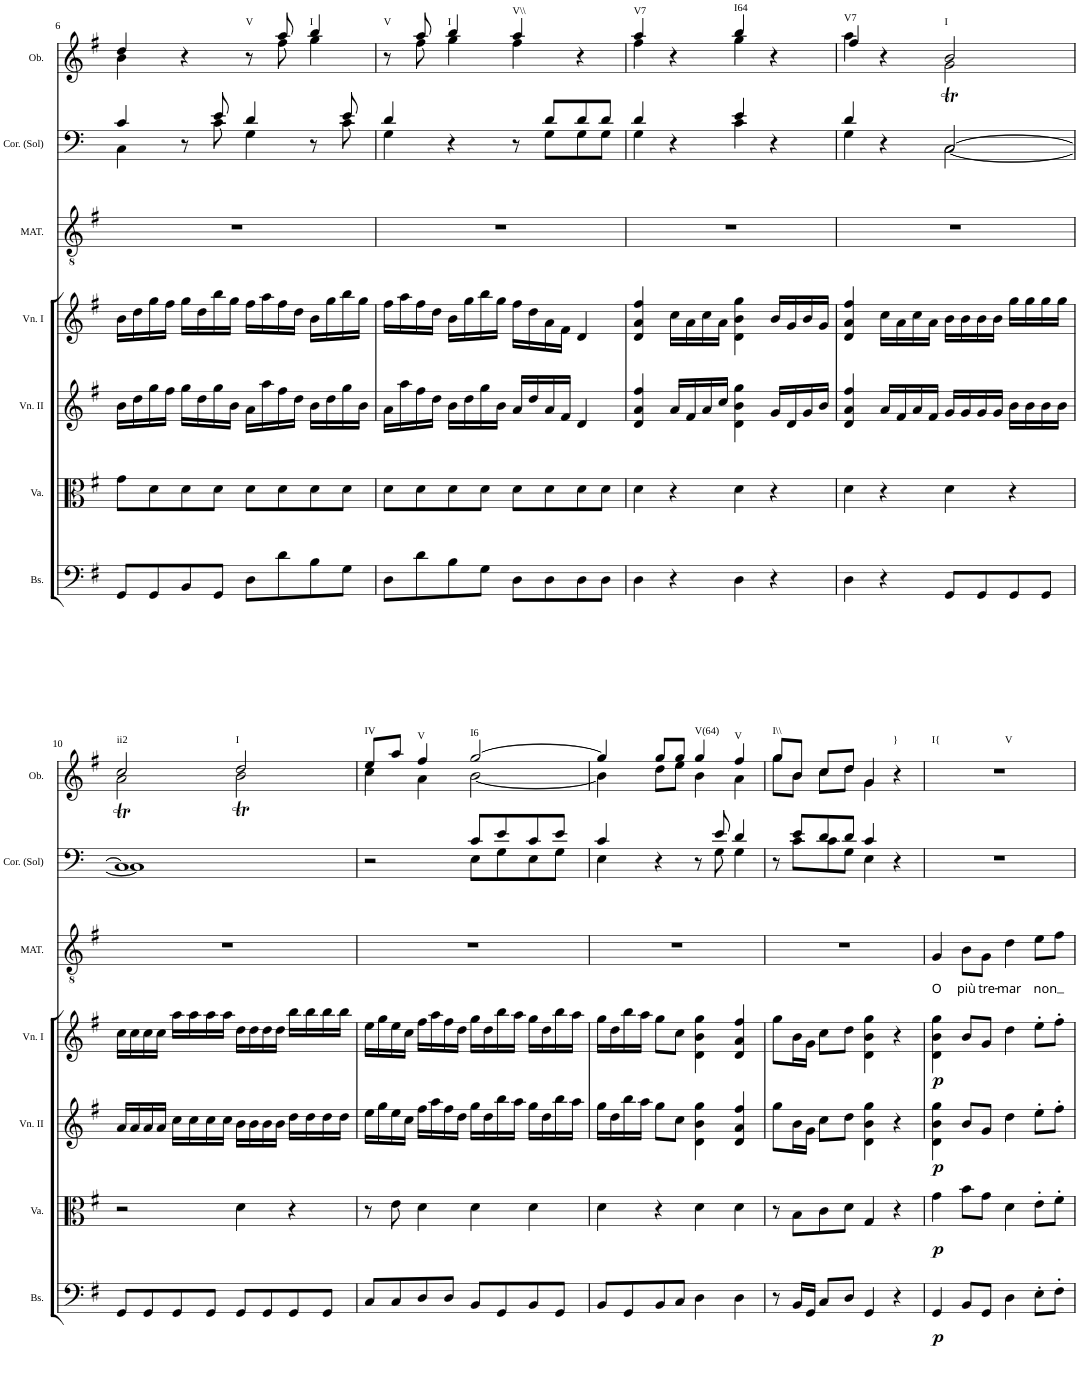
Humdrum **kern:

**kern	**dynam	**kern	**dynam	**kern	**dynam	**kern	**dynam	**kern	**text	**kern	**kern	**harte
*part7	*part7	*part6	*part6	*part5	*part5	*part4	*part4	*part3	*part3	*part2	*part1	*part1
*staff7	*staff7	*staff6	*staff6	*staff5	*staff5	*staff4	*staff4	*staff3	*staff3	*staff2	*staff1	*
*I"Basso	*	*I"Viola	*	*I"Violino II	*	*I"Violino I	*	*I"MATUSIO	*	*I"Corni in Sol	*I"Oboi	*
*I'Bs.	*	*I'Va.	*	*I'Vn. II	*	*I'Vn. I	*	*I'MAT.	*	*I'Cor. (Sol)	*I'Ob.	*
!!LO:PB:g=z
*clefF4	*	*clefC3	*	*clefG2	*	*clefG2	*	*clefGv2	*	*clefF4	*clefG2	*
*	*	*	*	*	*	*	*	*	*	*Trd4c7	*	*
*k[f#]	*	*k[f#]	*	*k[f#]	*	*k[f#]	*	*k[f#]	*	*k[]	*k[f#]	*
*G:	*	*G:	*	*G:	*	*G:	*	*G:	*	*	*G:	*
*M4/4	*	*M4/4	*	*M4/4	*	*M4/4	*	*M4/4	*	*M4/4	*M4/4	*
*met(c)	*	*met(c)	*	*met(c)	*	*met(c)	*	*met(c)	*	*met(c)	*met(c)	*
=6	=6	=6	=6	=6	=6	=6	=6	=6	=6	=6	=6	=6
*	*	*	*	*	*	*	*	*	*	*^	*^	*
8GG/L	.	8g\L	.	16b\LL	.	16b\LL	.	1r	.	4c/	4C\	4dd/	4b\	.
.	.	.	.	16dd\	.	16dd\	.	.	.	.	.	.	.	.
8GG/	.	8d\	.	16gg\	.	16gg\	.	.	.	.	.	.	.	.
.	.	.	.	16ff#\JJ	.	16ff#\JJ	.	.	.	.	.	.	.	.
8BB/	.	8d\	.	16gg\LL	.	16gg\LL	.	.	.	8r	8ryy	4r	4.ryy	.
.	.	.	.	16dd\	.	16dd\	.	.	.	.	.	.	.	.
8GG/J	.	8d\J	.	16gg\	.	16bb\	.	.	.	8e/	8c\	.	.	.
.	.	.	.	16b\JJ	.	16gg\JJ	.	.	.	.	.	.	.	.
!	!	!	!	!	!	!	!	!	!	!	!	!	!	!LO:H:kt=V
8D\L	.	8d\L	.	16a\LL	.	16ff#\LL	.	.	.	4d/	4G\	8r	.	N
.	.	.	.	16aa\	.	16aa\	.	.	.	.	.	.	.	.
8d\	.	8d\	.	16ff#\	.	16ff#\	.	.	.	.	.	8aa/	8ff#\	.
.	.	.	.	16dd\JJ	.	16dd\JJ	.	.	.	.	.	.	.	.
!	!	!	!	!	!	!	!	!	!	!	!	!	!	!LO:H:kt=I
8B\	.	8d\	.	16b\LL	.	16b\LL	.	.	.	8r	8ryy	4bb/	4gg\	N
.	.	.	.	16dd\	.	16gg\	.	.	.	.	.	.	.	.
8G\J	.	8d\J	.	16gg\	.	16bb\	.	.	.	8e/	8c\	.	.	.
.	.	.	.	16b\JJ	.	16gg\JJ	.	.	.	.	.	.	.	.
=7	=7	=7	=7	=7	=7	=7	=7	=7	=7	=7	=7	=7	=7	=7
!	!	!	!	!	!	!	!	!	!	!	!	!	!	!LO:H:kt=V
8D\L	.	8d\L	.	16a\LL	.	16ff#\LL	.	1r	.	4d/	4G\	8r	8ryy	N
.	.	.	.	16aa\	.	16aa\	.	.	.	.	.	.	.	.
8d\	.	8d\	.	16ff#\	.	16ff#\	.	.	.	.	.	8aa/	8ff#\	.
.	.	.	.	16dd\JJ	.	16dd\JJ	.	.	.	.	.	.	.	.
!	!	!	!	!	!	!	!	!	!	!	!	!	!	!LO:H:kt=I
8B\	.	8d\	.	16b\LL	.	16b\LL	.	.	.	4r	4.ryy	4bb/	4gg\	N
.	.	.	.	16dd\	.	16gg\	.	.	.	.	.	.	.	.
8G\J	.	8d\J	.	16gg\	.	16bb\	.	.	.	.	.	.	.	.
.	.	.	.	16b\JJ	.	16gg\JJ	.	.	.	.	.	.	.	.
!	!	!	!	!	!	!	!	!	!	!	!	!	!	!LO:H:kt=V\\
8D\L	.	8d\L	.	16a/LL	.	16ff#\LL	.	.	.	8r	.	4aa/	4ff#\	N
.	.	.	.	16dd/	.	16dd\	.	.	.	.	.	.	.	.
8D\	.	8d\	.	16a/	.	16a\	.	.	.	8d/L	8G\L	.	.	.
.	.	.	.	16f#/JJ	.	16f#\JJ	.	.	.	.	.	.	.	.
8D\	.	8d\	.	4d/	.	4d/	.	.	.	8d/	8G\	4r	4ryy	.
8D\J	.	8d\J	.	.	.	.	.	.	.	8d/J	8G\J	.	.	.
=8	=8	=8	=8	=8	=8	=8	=8	=8	=8	=8	=8	=8	=8	=8
!	!	!	!	!	!	!	!	!	!	!	!	!	!	!LO:H:kt=V7
4D\	.	4d\	.	4d/ 4a/ 4ff#/	.	4d/ 4a/ 4ff#/	.	1r	.	4d/	4G\	4aa/	4ff#\	N
4r	.	4r	.	16a/LL	.	16cc\LL	.	.	.	4r	4ryy	4r	4ryy	.
.	.	.	.	16f#/	.	16a\	.	.	.	.	.	.	.	.
.	.	.	.	16a/	.	16cc\	.	.	.	.	.	.	.	.
.	.	.	.	16cc/JJ	.	16a\JJ	.	.	.	.	.	.	.	.
!	!	!	!	!	!	!	!	!	!	!	!	!	!	!LO:H:kt=I64
4D\	.	4d\	.	4d\ 4b\ 4gg\	.	4d\ 4b\ 4gg\	.	.	.	4e/	4c\	4bb/	4gg\	N
4r	.	4r	.	16g/LL	.	16b/LL	.	.	.	4r	4ryy	4r	4ryy	.
.	.	.	.	16d/	.	16g/	.	.	.	.	.	.	.	.
.	.	.	.	16g/	.	16b/	.	.	.	.	.	.	.	.
.	.	.	.	16b/JJ	.	16g/JJ	.	.	.	.	.	.	.	.
=9	=9	=9	=9	=9	=9	=9	=9	=9	=9	=9	=9	=9	=9	=9
!	!	!	!	!	!	!	!	!	!	!	!	!	!	!LO:H:kt=V7
4D\	.	4d\	.	4d/ 4a/ 4ff#/	.	4d/ 4a/ 4ff#/	.	1r	.	4d/	4G\	4ff#/	4aa\	N
4r	.	4r	.	16a/LL	.	16cc\LL	.	.	.	4r	4ryy	4r	4ryy	.
.	.	.	.	16f#/	.	16a\	.	.	.	.	.	.	.	.
.	.	.	.	16a/	.	16cc\	.	.	.	.	.	.	.	.
.	.	.	.	16f#/JJ	.	16a\JJ	.	.	.	.	.	.	.	.
!	!	!	!	!	!	!	!	!	!	!	!	!	!	!LO:H:kt=I
8GG/L	.	4d\	.	16g/LL	.	16b\LL	.	.	.	[>2C/	[<2C\	2b/	2gT\	N
.	.	.	.	16g/	.	16b\	.	.	.	.	.	.	.	.
8GG/	.	.	.	16g/	.	16b\	.	.	.	.	.	.	.	.
.	.	.	.	16g/JJ	.	16b\JJ	.	.	.	.	.	.	.	.
8GG/	.	4r	.	16b\LL	.	16gg\LL	.	.	.	.	.	.	.	.
.	.	.	.	16b\	.	16gg\	.	.	.	.	.	.	.	.
8GG/J	.	.	.	16b\	.	16gg\	.	.	.	.	.	.	.	.
.	.	.	.	16b\JJ	.	16gg\JJ	.	.	.	.	.	.	.	.
!!LO:LB:g=z	!!
=10	=10	=10	=10	=10	=10	=10	=10	=10	=10	=10	=10	=10	=10	=10
!	!	!	!	!	!	!	!	!	!	!	!	!	!	!LO:H:kt=ii2
8GG/L	.	2r	.	16a/LL	.	16cc\LL	.	1r	.	1C]	1C]	2cc/	2aT\	N
.	.	.	.	16a/	.	16cc\	.	.	.	.	.	.	.	.
8GG/	.	.	.	16a/	.	16cc\	.	.	.	.	.	.	.	.
.	.	.	.	16a/JJ	.	16cc\JJ	.	.	.	.	.	.	.	.
8GG/	.	.	.	16cc\LL	.	16aa\LL	.	.	.	.	.	.	.	.
.	.	.	.	16cc\	.	16aa\	.	.	.	.	.	.	.	.
8GG/J	.	.	.	16cc\	.	16aa\	.	.	.	.	.	.	.	.
.	.	.	.	16cc\JJ	.	16aa\JJ	.	.	.	.	.	.	.	.
!	!	!	!	!	!	!	!	!	!	!	!	!	!	!LO:H:kt=I
8GG/L	.	4d\	.	16b\LL	.	16dd\LL	.	.	.	.	.	2dd/	2bt\	N
.	.	.	.	16b\	.	16dd\	.	.	.	.	.	.	.	.
8GG/	.	.	.	16b\	.	16dd\	.	.	.	.	.	.	.	.
.	.	.	.	16b\JJ	.	16dd\JJ	.	.	.	.	.	.	.	.
8GG/	.	4r	.	16dd\LL	.	16bb\LL	.	.	.	.	.	.	.	.
.	.	.	.	16dd\	.	16bb\	.	.	.	.	.	.	.	.
8GG/J	.	.	.	16dd\	.	16bb\	.	.	.	.	.	.	.	.
.	.	.	.	16dd\JJ	.	16bb\JJ	.	.	.	.	.	.	.	.
=11	=11	=11	=11	=11	=11	=11	=11	=11	=11	=11	=11	=11	=11	=11
!	!	!	!	!	!	!	!	!	!	!	!	!	!	!LO:H:kt=IV
8C/L	.	8r	.	16ee\LL	.	16ee\LL	.	1r	.	2r	2ryy	8ee/L	4cc\	N
.	.	.	.	16gg\	.	16gg\	.	.	.	.	.	.	.	.
8C/	.	8e\	.	16ee\	.	16ee\	.	.	.	.	.	8aa/J	.	.
.	.	.	.	16cc\JJ	.	16cc\JJ	.	.	.	.	.	.	.	.
!	!	!	!	!	!	!	!	!	!	!	!	!	!	!LO:H:kt=V
8D/	.	4d\	.	16ff#\LL	.	16ff#\LL	.	.	.	.	.	4ff#/	4a\	N
.	.	.	.	16aa\	.	16aa\	.	.	.	.	.	.	.	.
8D/J	.	.	.	16ff#\	.	16ff#\	.	.	.	.	.	.	.	.
.	.	.	.	16dd\JJ	.	16dd\JJ	.	.	.	.	.	.	.	.
!	!	!	!	!	!	!	!	!	!	!	!	!	!	!LO:H:kt=I6
8BB/L	.	4d\	.	16gg\LL	.	16gg\LL	.	.	.	8c/L	8E\L	[>2gg/	[<2b\	N
.	.	.	.	16dd\	.	16dd\	.	.	.	.	.	.	.	.
8GG/	.	.	.	16bb\	.	16bb\	.	.	.	8e/	8G\	.	.	.
.	.	.	.	16aa\JJ	.	16aa\JJ	.	.	.	.	.	.	.	.
8BB/	.	4d\	.	16gg\LL	.	16gg\LL	.	.	.	8c/	8E\	.	.	.
.	.	.	.	16dd\	.	16dd\	.	.	.	.	.	.	.	.
8GG/J	.	.	.	16bb\	.	16bb\	.	.	.	8e/J	8G\J	.	.	.
.	.	.	.	16aa\JJ	.	16aa\JJ	.	.	.	.	.	.	.	.
=12	=12	=12	=12	=12	=12	=12	=12	=12	=12	=12	=12	=12	=12	=12
8BB/L	.	4d\	.	16gg\LL	.	16gg\LL	.	1r	.	4c/	4E\	4gg/]	4b\]	.
.	.	.	.	16dd\	.	16dd\	.	.	.	.	.	.	.	.
8GG/	.	.	.	16bb\	.	16bb\	.	.	.	.	.	.	.	.
.	.	.	.	16aa\JJ	.	16aa\JJ	.	.	.	.	.	.	.	.
8BB/	.	4r	.	8gg\L	.	8gg\L	.	.	.	4r	4.ryy	8gg/L	8dd\L	.
8C/J	.	.	.	8cc\J	.	8cc\J	.	.	.	.	.	8gg/J	8ee\J	.
!	!	!	!	!	!	!	!	!	!	!	!	!	!	!LO:H:kt=V(64)
4D\	.	4d\	.	4d\ 4b\ 4gg\	.	4d\ 4b\ 4gg\	.	.	.	8r	.	4gg/	4b\	N
.	.	.	.	.	.	.	.	.	.	8e/	8G\	.	.	.
!	!	!	!	!	!	!	!	!	!	!	!	!	!	!LO:H:kt=V
4D\	.	4d\	.	4d/ 4a/ 4ff#/	.	4d/ 4a/ 4ff#/	.	.	.	4d/	4G\	4ff#/	4a\	N
=13	=13	=13	=13	=13	=13	=13	=13	=13	=13	=13	=13	=13	=13	=13
!	!	!	!	!	!	!	!	!	!	!	!	!	!	!LO:H:kt=I\\
8r	.	8r	.	8gg\L	.	8gg\L	.	1r	.	8r	8ryy	8gg/L	8gg\L	N
16BB/LL	.	8B\L	.	16b\L	.	16b\L	.	.	.	8e/L	8c\L	8b/J	8b\J	.
16GG/JJ	.	.	.	16g\JJ	.	16g\JJ	.	.	.	.	.	.	.	.
8C/L	.	8c\	.	8cc\L	.	8cc\L	.	.	.	8d/	8c\	8cc/L	8cc\L	.
8D/J	.	8d\J	.	8dd\J	.	8dd\J	.	.	.	8d/J	8G\J	8dd/J	8dd\J	.
4GG/	.	4G/	.	4d\ 4b\ 4gg\	.	4d\ 4b\ 4gg\	.	.	.	4c/	4E\	4g/	4g\	.
!	!	!	!	!	!	!	!	!	!	!	!	!	!	!LO:H:kt=}
4r	.	4r	.	4r	.	4r	.	.	.	4r	4ryy	4r	4ryy	N
=14	=14	=14	=14	=14	=14	=14	=14	=14	=14	=14	=14	=14	=14	=14
!	!LO:DY:b	!	!LO:DY:b	!	!LO:DY:b	!	!LO:DY:b	!	!LO:LY:b	!	!	!	!	!LO:H:n=1:kt=I{
!	!	!	!	!	!	!	!	!	!	!	!	!	!	!LO:H:n=2:kt=V
*	*	*	*	*	*	*	*	*	*	*v	*v	*	*	*
*	*	*	*	*	*	*	*	*	*	*	*v	*v	*
4GG/	p	4g\	p	4d\ 4b\ 4gg\	p	4d\ 4b\ 4gg\	p	4G/	O	1r	1r	N N
!	!	!	!	!	!	!	!	!	!LO:LY:b	!	!	!
8BB/L	.	8b\L	.	8b/L	.	8b/L	.	8B\L	più	.	.	.
!	!	!	!	!	!	!	!	!	!LO:LY:b	!	!	!
8GG/J	.	8g\J	.	8g/J	.	8g/J	.	8G\J	tre-	.	.	.
!	!	!	!	!	!	!	!	!	!LO:LY:b	!	!	!
4D\	.	4d\	.	4dd\	.	4dd\	.	4d\	-mar	.	.	.
!	!	!	!	!	!	!	!	!	!LO:LY:b	!	!	!
8E'\L	.	8e'\L	.	8ee'\L	.	8ee'\L	.	8e\L	non	.	.	.
8F#'\J	.	8f#'\J	.	8ff#'\J	.	8ff#'\J	.	8f#\J	.	.	.	.
=	=	=	=	=	=	=	=	=	=	=	=	=
*-	*-	*-	*-	*-	*-	*-	*-	*-	*-	*-	*-	*-
